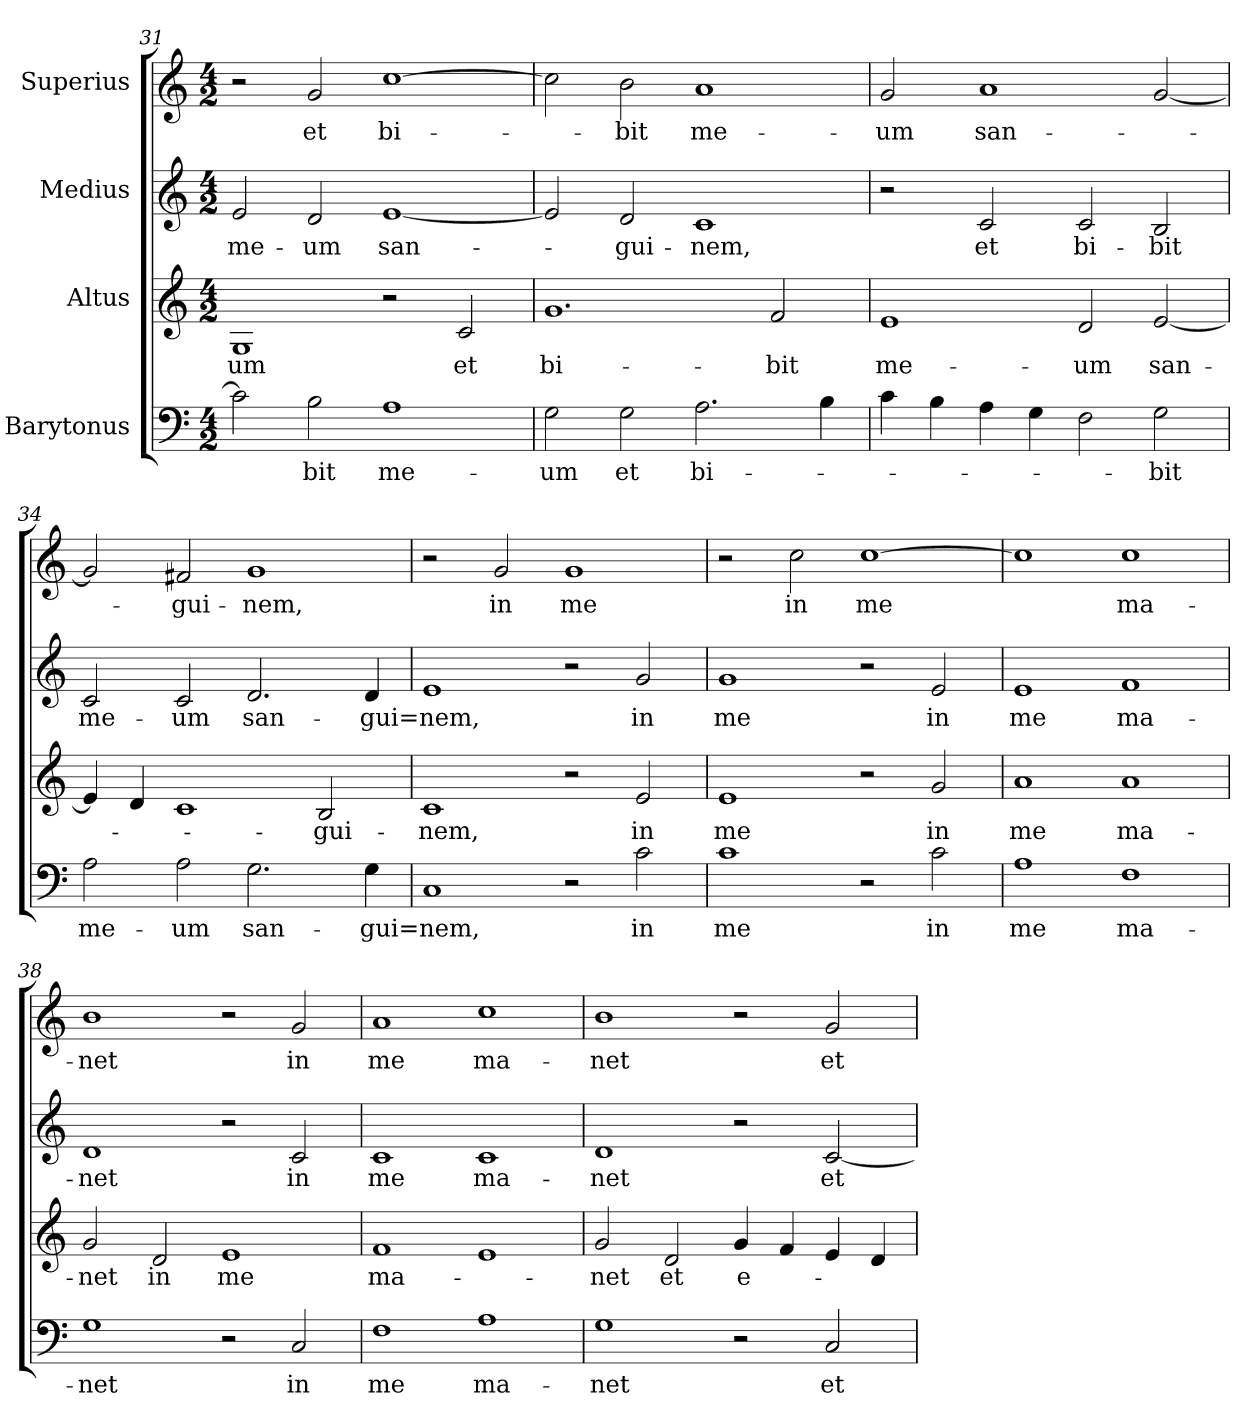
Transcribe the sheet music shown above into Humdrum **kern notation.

**kern	**text	**kern	**text	**kern	**text	**kern	**text
*part4	*part4	*part3	*part3	*part2	*part2	*part1	*part1
*staff4	*staff4	*staff3	*staff3	*staff2	*staff2	*staff1	*staff1
*I"Barytonus	*	*I"Altus	*	*I"Medius	*	*I"Superius	*
!!LO:PB:g=z
*clefF4	*	*clefG2	*	*clefG2	*	*clefG2	*
*k[]	*	*k[]	*	*k[]	*	*k[]	*
*C:	*	*C:	*	*C:	*	*C:	*
*M4/2	*	*M4/2	*	*M4/2	*	*M4/2	*
=31	=31	=31	=31	=31	=31	=31	=31
!	!	!	!LO:LY:b	!	!LO:LY:b	!	!
2c\]	.	1G	-um	2e/	me-	2r	.
!	!LO:LY:b	!	!	!	!LO:LY:b	!	!LO:LY:b
2B\	-bit	.	.	2d/	-um	2g/	et
!	!LO:LY:b	!	!	!	!LO:LY:b	!	!LO:LY:b
1A	me-	2r	.	[<1e	san-	[>1cc	bi-
!	!	!	!LO:LY:b	!	!	!	!
.	.	2c/	et	.	.	.	.
=32	=32	=32	=32	=32	=32	=32	=32
!	!LO:LY:b	!	!LO:LY:b	!	!	!	!
2G\	-um	1.g	bi-	2e/]	.	2cc\]	.
!	!LO:LY:b	!	!	!	!LO:LY:b	!	!LO:LY:b
2G\	et	.	.	2d/	-gui-	2b\	-bit
!	!LO:LY:b	!	!	!	!LO:LY:b	!	!LO:LY:b
2.A\	bi-	.	.	1c	-nem,	1a	me-
!	!	!	!LO:LY:b	!	!	!	!
.	.	2f/	-bit	.	.	.	.
4B\	.	.	.	.	.	.	.
=33	=33	=33	=33	=33	=33	=33	=33
!	!	!	!LO:LY:b	!	!	!	!LO:LY:b
4c\	.	1e	me-	2r	.	2g/	-um
4B\	.	.	.	.	.	.	.
!	!	!	!	!	!LO:LY:b	!	!LO:LY:b
4A\	.	.	.	2c/	et	1a	san-
4G\	.	.	.	.	.	.	.
!	!	!	!LO:LY:b	!	!LO:LY:b	!	!
2F\	.	2d/	-um	2c/	bi-	.	.
!	!LO:LY:b	!	!LO:LY:b	!	!LO:LY:b	!	!
2G\	-bit	[<2e/	san-	2B/	-bit	[<2g/	.
=34	=34	=34	=34	=34	=34	=34	=34
!	!LO:LY:b	!	!	!	!LO:LY:b	!	!
2A\	me-	4e/]	.	2c/	me-	2g/]	.
.	.	4d/	.	.	.	.	.
!	!LO:LY:b	!	!	!	!LO:LY:b	!	!LO:LY:b
2A\	-um	1c	.	2c/	-um	2f#X/	-gui-
!	!LO:LY:b	!	!	!	!LO:LY:b	!	!LO:LY:b
2.G\	san-	.	.	2.d/	san-	1g	-nem,
!	!	!	!LO:LY:b	!	!	!	!
.	.	2B/	-gui-	.	.	.	.
!	!LO:LY:b	!	!	!	!LO:LY:b	!	!
4G\	-gui=nem,	.	.	4d/	-gui=nem,	.	.
=35	=35	=35	=35	=35	=35	=35	=35
!	!	!	!LO:LY:b	!	!	!	!
1C	.	1c	-nem,	1e	.	2r	.
!	!	!	!	!	!	!	!LO:LY:b
.	.	.	.	.	.	2g/	in
!	!	!	!	!	!	!	!LO:LY:b
2r	.	2r	.	2r	.	1g	me
!	!LO:LY:b	!	!LO:LY:b	!	!LO:LY:b	!	!
2c\	in	2e/	in	2g/	in	.	.
=36	=36	=36	=36	=36	=36	=36	=36
!	!LO:LY:b	!	!LO:LY:b	!	!LO:LY:b	!	!
1c	me	1e	me	1g	me	2r	.
!	!	!	!	!	!	!	!LO:LY:b
.	.	.	.	.	.	2cc\	in
!	!	!	!	!	!	!	!LO:LY:b
2r	.	2r	.	2r	.	[<1cc	me
!	!LO:LY:b	!	!LO:LY:b	!	!LO:LY:b	!	!
2c\	in	2g/	in	2e/	in	.	.
!!LO:LB:g=z
=37	=37	=37	=37	=37	=37	=37	=37
!	!LO:LY:b	!	!LO:LY:b	!	!LO:LY:b	!	!
1A	me	1a	me	1e	me	1cc]	.
!	!LO:LY:b	!	!LO:LY:b	!	!LO:LY:b	!	!LO:LY:b
1F	ma-	1a	ma-	1f	ma-	1cc	ma-
=38	=38	=38	=38	=38	=38	=38	=38
!	!LO:LY:b	!	!LO:LY:b	!	!LO:LY:b	!	!LO:LY:b
1G	-net	2g/	-net	1d	-net	1b	-net
!	!	!	!LO:LY:b	!	!	!	!
.	.	2d/	in	.	.	.	.
!	!	!	!LO:LY:b	!	!	!	!
2r	.	1e	me	2r	.	2r	.
!	!LO:LY:b	!	!	!	!LO:LY:b	!	!LO:LY:b
2C/	in	.	.	2c/	in	2g/	in
=39	=39	=39	=39	=39	=39	=39	=39
!	!LO:LY:b	!	!LO:LY:b	!	!LO:LY:b	!	!LO:LY:b
1F	me	1f	ma-	1c	me	1a	me
!	!LO:LY:b	!	!	!	!LO:LY:b	!	!LO:LY:b
1A	ma-	1e	.	1c	ma-	1cc	ma-
=40	=40	=40	=40	=40	=40	=40	=40
!	!LO:LY:b	!	!LO:LY:b	!	!LO:LY:b	!	!LO:LY:b
1G	-net	2g/	-net	1d	-net	1b	-net
!	!	!	!LO:LY:b	!	!	!	!
.	.	2d/	et	.	.	.	.
!	!	!	!LO:LY:b	!	!	!	!
2r	.	4g/	e-	2r	.	2r	.
.	.	4f/	.	.	.	.	.
!	!LO:LY:b	!	!	!	!LO:LY:b	!	!LO:LY:b
2C/	et	4e/	.	[<2c/	et	2g/	et
.	.	4d/	.	.	.	.	.
=	=	=	=	=	=	=	=
*-	*-	*-	*-	*-	*-	*-	*-
